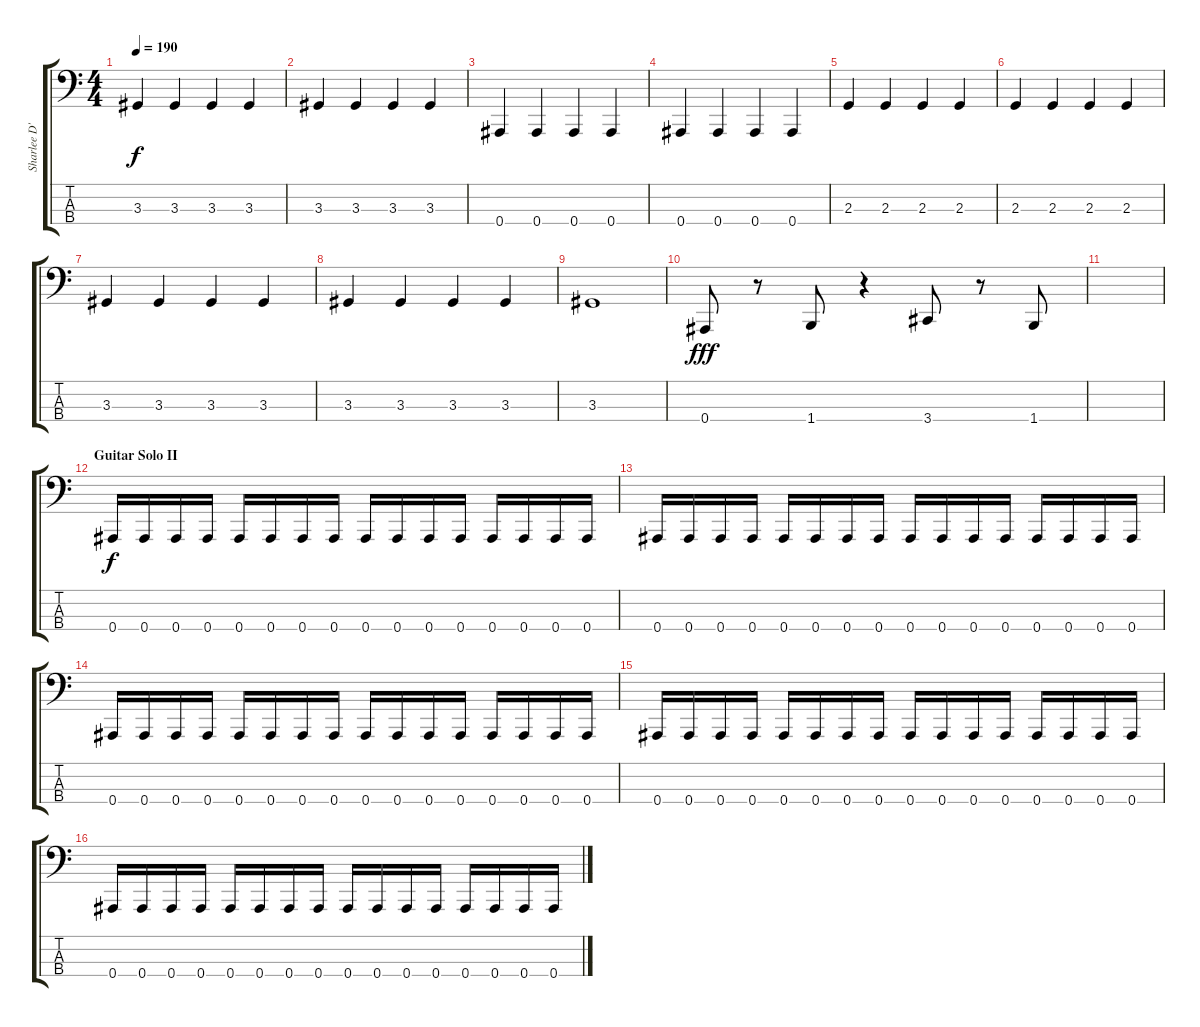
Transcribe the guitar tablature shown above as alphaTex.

\track ("Sharlee D'Angelo " "Sharlee D'") {instrument electricbassfinger}
\staff {score tabs}
\tuning (Eb2 Bb1 F1 Bb0) {hide}
\ts (4 4)
\tempo 190
\clef f4
\ks c
3.3.4{dy f} 3.3.4 3.3.4 3.3.4 |
3.3.4 3.3.4 3.3.4 3.3.4 |
0.4.4 0.4.4 0.4.4 0.4.4 |
0.4.4 0.4.4 0.4.4 0.4.4 |
2.3.4 2.3.4 2.3.4 2.3.4 |
2.3.4 2.3.4 2.3.4 2.3.4 |
3.3.4 3.3.4 3.3.4 3.3.4 |
3.3.4 3.3.4 3.3.4 3.3.4 |
3.3.1 |
0.4.8{dy fff} r.8 1.4.8 r.4 3.4.8 r.8 1.4.8 |
|
\section ("" "Guitar Solo II")
0.4.16{dy f} 0.4.16 0.4.16 0.4.16 0.4.16 0.4.16 0.4.16 0.4.16 0.4.16 0.4.16 0.4.16 0.4.16 0.4.16 0.4.16 0.4.16 0.4.16 |
0.4.16 0.4.16 0.4.16 0.4.16 0.4.16 0.4.16 0.4.16 0.4.16 0.4.16 0.4.16 0.4.16 0.4.16 0.4.16 0.4.16 0.4.16 0.4.16 |
0.4.16 0.4.16 0.4.16 0.4.16 0.4.16 0.4.16 0.4.16 0.4.16 0.4.16 0.4.16 0.4.16 0.4.16 0.4.16 0.4.16 0.4.16 0.4.16 |
0.4.16 0.4.16 0.4.16 0.4.16 0.4.16 0.4.16 0.4.16 0.4.16 0.4.16 0.4.16 0.4.16 0.4.16 0.4.16 0.4.16 0.4.16 0.4.16 |
0.4.16 0.4.16 0.4.16 0.4.16 0.4.16 0.4.16 0.4.16 0.4.16 0.4.16 0.4.16 0.4.16 0.4.16 0.4.16 0.4.16 0.4.16 0.4.16
